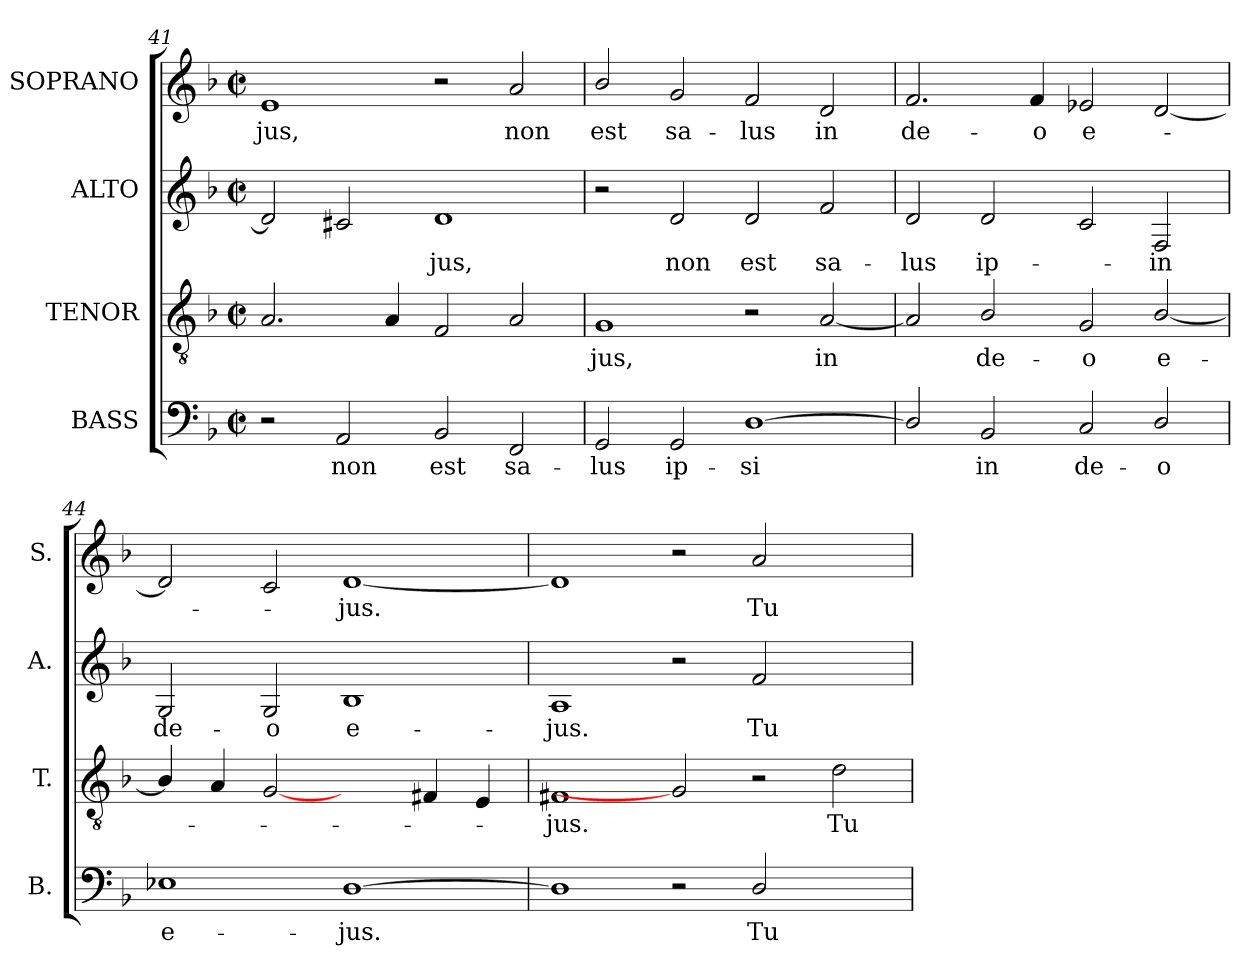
**kern	**text	**kern	**text	**kern	**text	**kern	**text
*part4	*part4	*part3	*part3	*part2	*part2	*part1	*part1
*staff4	*staff4	*staff3	*staff3	*staff2	*staff2	*staff1	*staff1
*I"BASS	*	*I"TENOR	*	*I"ALTO	*	*I"SOPRANO	*
*I'B.	*	*I'T.	*	*I'A.	*	*I'S.	*
*clefF4	*	*clefGv2	*	*clefG2	*	*clefG2	*
*	*	*ITrd7c12	*	*	*	*	*
*k[b-]	*	*k[b-]	*	*k[b-]	*	*k[b-]	*
*F:	*	*F:	*	*F:	*	*F:	*
*M2/2	*	*M2/2	*	*M2/2	*	*M2/2	*
*met(c|)	*	*met(c|)	*	*met(c|)	*	*met(c|)	*
=41	=41	=41	=41	=41	=41	=41	=41
!	!	!	!	!	!	!	!LO:LY:b:color=#000000
2r	.	2.AAi/	.	2di/]	.	1ei	-jus,
!	!LO:LY:b:color=#000000	!	!	!	!	!	!
2AAi/	non	.	.	2c#Xi/	.	.	.
.	.	4AAi/	.	.	.	.	.
!	!LO:LY:b:color=#000000	!	!	!	!	!	!
!	!	!	!	!	!LO:LY:b:color=#000000	!	!
2BB-i/	est	2FFi/	.	1di	-jus,	2r	.
!	!LO:LY:b:color=#000000	!	!	!	!	!	!
!	!	!	!	!	!	!	!LO:LY:b:color=#000000
2FFi/	sa-	2AAi/	.	.	.	2ai/	non
=42	=42	=42	=42	=42	=42	=42	=42
!	!LO:LY:b:color=#000000	!	!	!	!	!	!
!	!	!	!LO:LY:b:color=#000000	!	!	!	!
!	!	!	!	!	!	!	!LO:LY:b:color=#000000
2GGi/	-lus	1GGi	-jus,	2r	.	2b-i/	est
!	!LO:LY:b:color=#000000	!	!	!	!	!	!
!	!	!	!	!	!LO:LY:b:color=#000000	!	!
!	!	!	!	!	!	!	!LO:LY:b:color=#000000
2GGi/	ip-	.	.	2di/	non	2gi/	sa-
!	!LO:LY:b:color=#000000	!	!	!	!	!	!
!	!	!	!	!	!LO:LY:b:color=#000000	!	!
!	!	!	!	!	!	!	!LO:LY:b:color=#000000
[1Di	-si	2r	.	2di/	est	2fi/	-lus
!	!	!	!LO:LY:b:color=#000000	!	!	!	!
!	!	!	!	!	!LO:LY:b:color=#000000	!	!
!	!	!	!	!	!	!	!LO:LY:b:color=#000000
.	.	[2AAi/	in	2fi/	sa-	2di/	in
=43	=43	=43	=43	=43	=43	=43	=43
!	!	!	!	!	!LO:LY:b:color=#000000	!	!
!	!	!	!	!	!	!	!LO:LY:b:color=#000000
2Di/]	.	2AAi/]	.	2di/	-lus	2.fi/	de-
!	!LO:LY:b:color=#000000	!	!	!	!	!	!
!	!	!	!LO:LY:b:color=#000000	!	!	!	!
!	!	!	!	!	!LO:LY:b:color=#000000	!	!
2BB-i/	in	2BB-i/	de-	2di/	ip-	.	.
!	!	!	!	!	!	!	!LO:LY:b:color=#000000
.	.	.	.	.	.	4fi/	-o
!	!LO:LY:b:color=#000000	!	!	!	!	!	!
!	!	!	!LO:LY:b:color=#000000	!	!	!	!
!	!	!	!	!	!	!	!LO:LY:b:color=#000000
2Ci/	de-	2GGi/	-o	2ci/	.	2e-Xi/	e-
!	!LO:LY:b:color=#000000	!	!	!	!	!	!
!	!	!	!LO:LY:b:color=#000000	!	!	!	!
!	!	!	!	!	!LO:LY:b:color=#000000	!	!
2Di/	-o	[2BB-i/	e-	2Fi/	-in	[2di/	.
=44	=44	=44	=44	=44	=44	=44	=44
!	!LO:LY:b:color=#000000	!	!	!	!	!	!
!	!	!	!	!	!LO:LY:b:color=#000000	!	!
1E-Xi	e-	4BB-i/]	.	2Gi/	de-	2di/]	.
.	.	4AAi/	.	.	.	.	.
!	!	!	!	!	!LO:LY:b:color=#000000	!	!
.	.	[2GGi	.	2Gi/	-o	2ci/	.
!	!LO:LY:b:color=#000000	!	!	!	!	!	!
!	!	!	!	!	!LO:LY:b:color=#000000	!	!
!	!	!	!	!	!	!	!LO:LY:b:color=#000000
[1Di	-jus.	2ryy	.	1B-i	e-	[1di	-jus.
.	.	4FF#Xi/	.	.	.	.	.
.	.	4EEi/	.	.	.	.	.
!!LO:PB:g=z
=45	=45	=45	=45	=45	=45	=45	=45
!	!	!	!LO:LY:b:color=#000000	!	!	!	!
!	!	!	!	!	!LO:LY:b:color=#000000	!	!
1Di]	.	1FF#Xi	-jus.	1Ai	-jus.	1di]	.
2r	.	2GGi]	.	2r	.	2r	.
!	!LO:LY:b:color=#000000	!	!	!	!	!	!
!	!	!	!	!	!LO:LY:b:color=#000000	!	!
!	!	!	!	!	!	!	!LO:LY:b:color=#000000
2Di/	Tu	2r	.	2fi/	Tu	2ai/	Tu
!	!	!	!LO:LY:b:color=#000000	!	!	!	!
2ryy	.	2Di\	Tu	2ryy	.	2ryy	.
=	=	=	=	=	=	=	=
*-	*-	*-	*-	*-	*-	*-	*-
